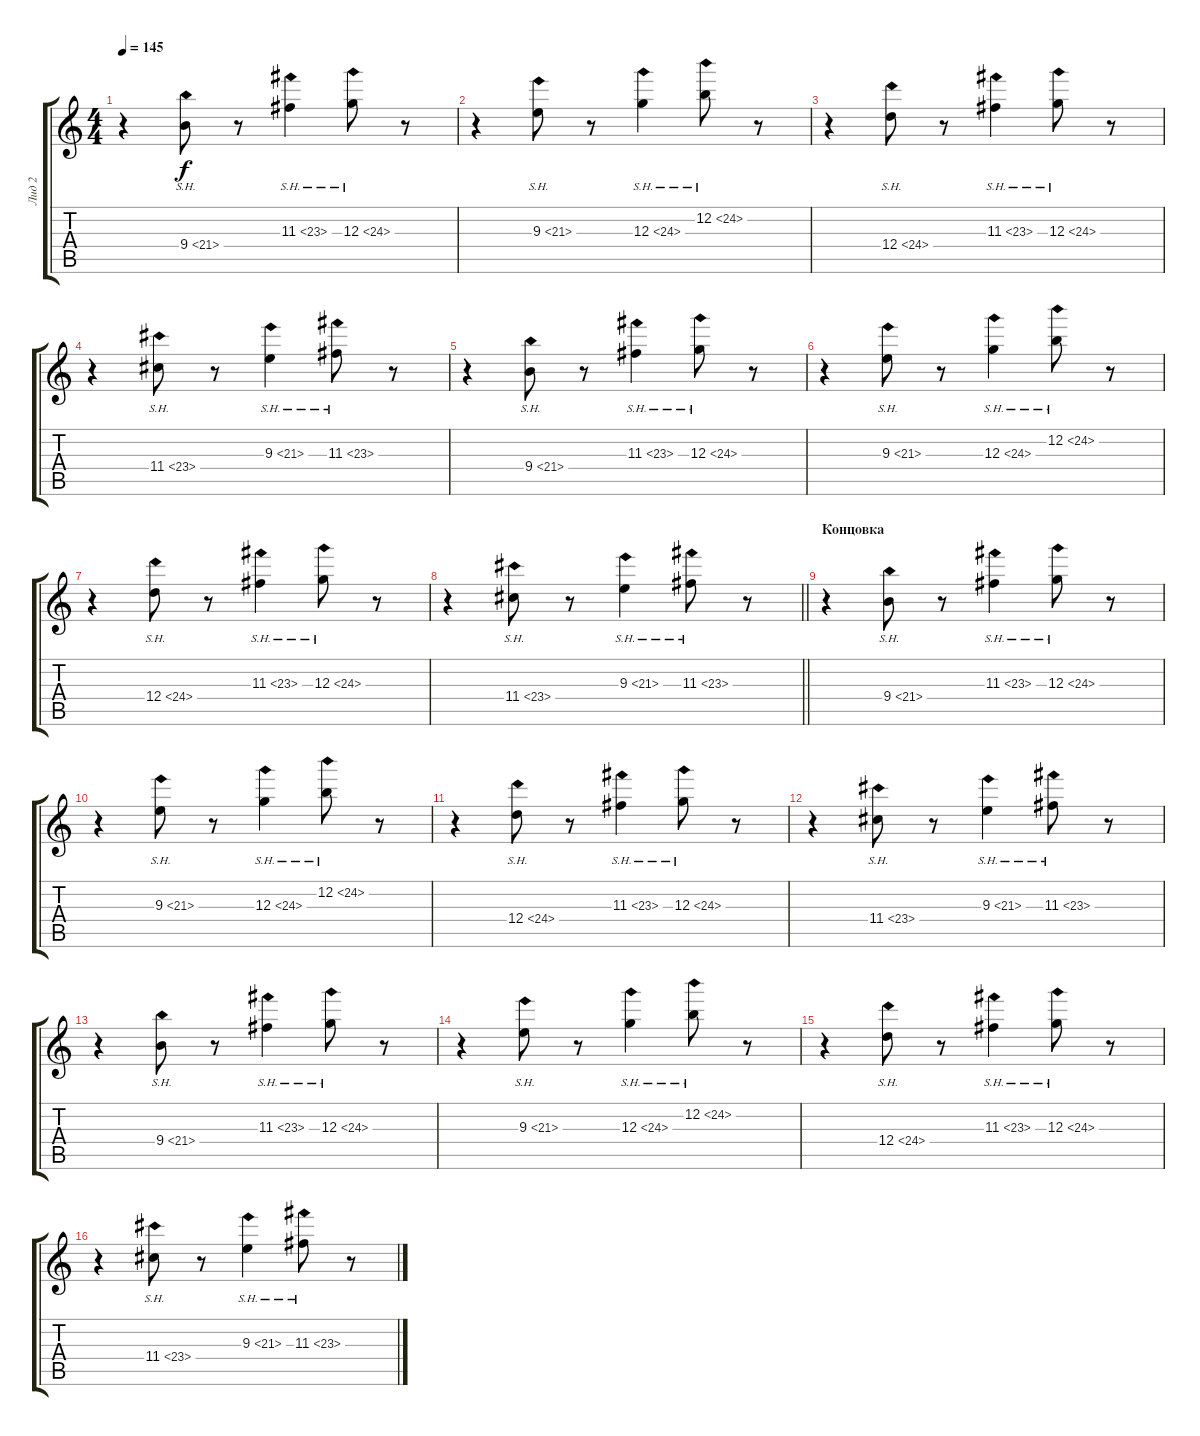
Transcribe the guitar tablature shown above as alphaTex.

\track ("Лид 2" "Лид 2") {instrument distortionguitar}
\staff {score tabs}
\tuning (E4 B3 G3 D3 A2 E2) {hide}
\ts (4 4)
\tempo 145
\clef g2
\ks c
r.4{dy f} 9.4{sh 12}.8 r.8 11.3{sh 12}.4 12.3{sh 12}.8 r.8 |
r.4 9.3{sh 12}.8 r.8 12.3{sh 12}.4 12.2{sh 12}.8 r.8 |
r.4 12.4{sh 12}.8 r.8 11.3{sh 12}.4 12.3{sh 12}.8 r.8 |
r.4 11.4{sh 12}.8 r.8 9.3{sh 12}.4 11.3{sh 12}.8 r.8 |
r.4 9.4{sh 12}.8 r.8 11.3{sh 12}.4 12.3{sh 12}.8 r.8 |
r.4 9.3{sh 12}.8 r.8 12.3{sh 12}.4 12.2{sh 12}.8 r.8 |
r.4 12.4{sh 12}.8 r.8 11.3{sh 12}.4 12.3{sh 12}.8 r.8 |
\barLineRight lightlight
r.4 11.4{sh 12}.8 r.8 9.3{sh 12}.4 11.3{sh 12}.8 r.8 |
\section ("" "Концовка")
r.4 9.4{sh 12}.8 r.8 11.3{sh 12}.4 12.3{sh 12}.8 r.8 |
r.4 9.3{sh 12}.8 r.8 12.3{sh 12}.4 12.2{sh 12}.8 r.8 |
r.4 12.4{sh 12}.8 r.8 11.3{sh 12}.4 12.3{sh 12}.8 r.8 |
r.4 11.4{sh 12}.8 r.8 9.3{sh 12}.4 11.3{sh 12}.8 r.8 |
r.4 9.4{sh 12}.8 r.8 11.3{sh 12}.4 12.3{sh 12}.8 r.8 |
r.4 9.3{sh 12}.8 r.8 12.3{sh 12}.4 12.2{sh 12}.8 r.8 |
r.4 12.4{sh 12}.8 r.8 11.3{sh 12}.4 12.3{sh 12}.8 r.8 |
r.4 11.4{sh 12}.8 r.8 9.3{sh 12}.4 11.3{sh 12}.8 r.8
